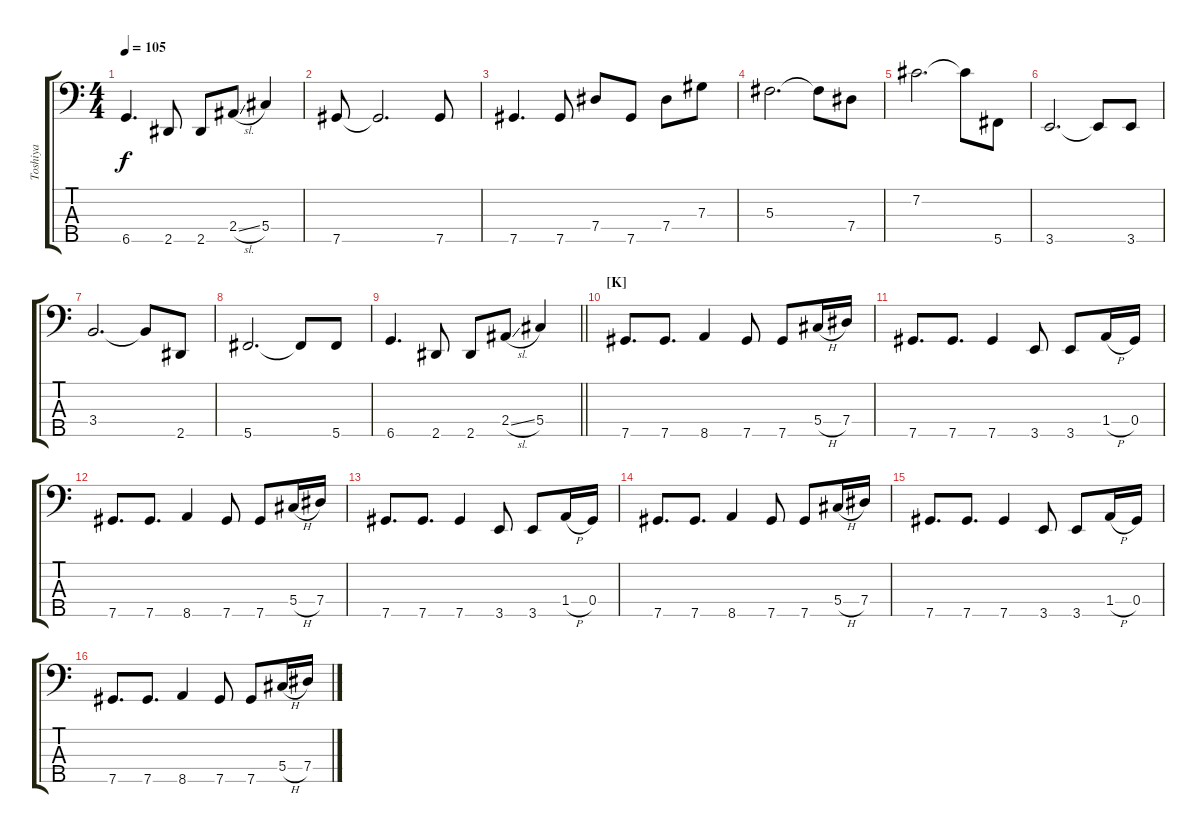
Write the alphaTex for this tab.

\track ("Toshiya" "Toshiya") {instrument electricbassfinger}
\staff {score tabs}
\tuning (Bb2 Gb2 Db2 Ab1 Db1) {hide}
\ts (4 4)
\tempo 105
\clef f4
\ks c
6.5.4{d dy f} 2.5.8 2.5.8 2.4{sl}.8 5.4.4 |
7.5.8 7.5{t}.2{d} 7.5.8 |
7.5.4{d} 7.5.8 7.4.8 7.5.8 7.4.8 7.3.8 |
5.3.2{d} 5.3{t}.8 7.4.8 |
7.2.2{d} 7.2{t}.8 5.5.8 |
3.5.2{d} 3.5{t}.8 3.5.8 |
3.4.2{d} 3.4{t}.8 2.5.8 |
5.5.2{d} 5.5{t}.8 5.5.8 |
\barLineRight lightlight
6.5.4{d} 2.5.8 2.5.8 2.4{sl}.8 5.4.4 |
\section ("" "[K]")
7.5.8{d} 7.5.8{d} 8.5.4 7.5.8 7.5.8 5.4{h}.16 7.4.16 |
7.5.8{d} 7.5.8{d} 7.5.4 3.5.8 3.5.8 1.4{h}.16 0.4.16 |
7.5.8{d} 7.5.8{d} 8.5.4 7.5.8 7.5.8 5.4{h}.16 7.4.16 |
7.5.8{d} 7.5.8{d} 7.5.4 3.5.8 3.5.8 1.4{h}.16 0.4.16 |
7.5.8{d} 7.5.8{d} 8.5.4 7.5.8 7.5.8 5.4{h}.16 7.4.16 |
7.5.8{d} 7.5.8{d} 7.5.4 3.5.8 3.5.8 1.4{h}.16 0.4.16 |
7.5.8{d} 7.5.8{d} 8.5.4 7.5.8 7.5.8 5.4{h}.16 7.4.16
